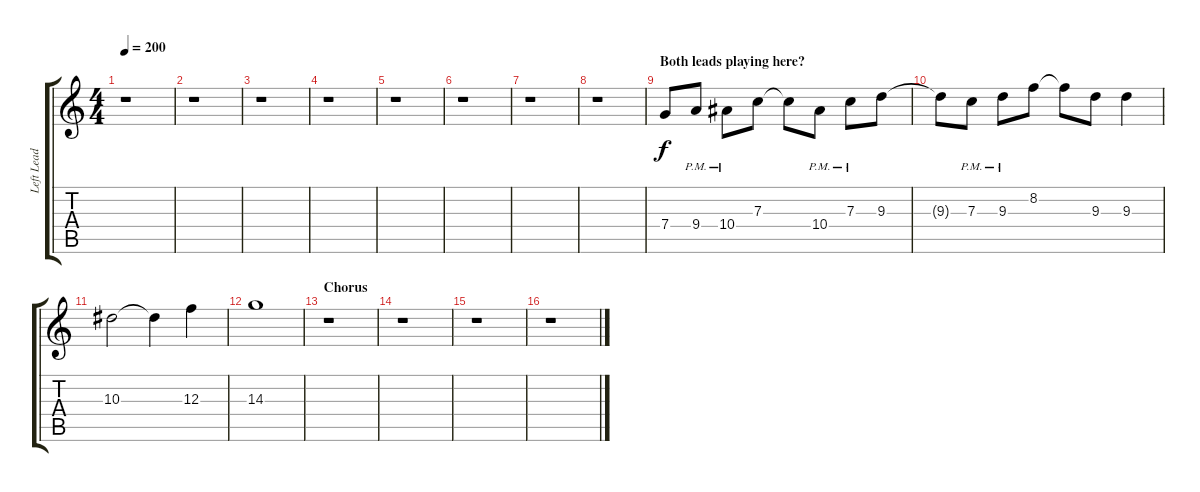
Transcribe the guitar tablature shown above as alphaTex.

\track ("Left Lead Gtr" "Left Lead ") {instrument overdrivenguitar}
\staff {score tabs}
\tuning (D4 A3 F3 C3 G2 D2) {hide}
\ts (4 4)
\tempo 200
\clef g2
\ks c
r.1{dy f} |
r.1 |
r.1 |
r.1 |
r.1 |
r.1 |
r.1 |
r.1 |
\section ("" "Both leads playing here?")
7.4.8 9.4{pm}.8 10.4{pm}.8 7.3.8 7.3{t}.8 10.4{pm}.8 7.3{pm}.8 9.3.8 |
9.3{t}.8 7.3{pm}.8 9.3{pm}.8 8.2.8 8.2{t}.8 9.3.8 9.3.4 |
10.3.2 10.3{t}.4 12.3.4 |
14.3.1 |
\section ("" "Chorus")
r.1 |
r.1 |
r.1 |
r.1
